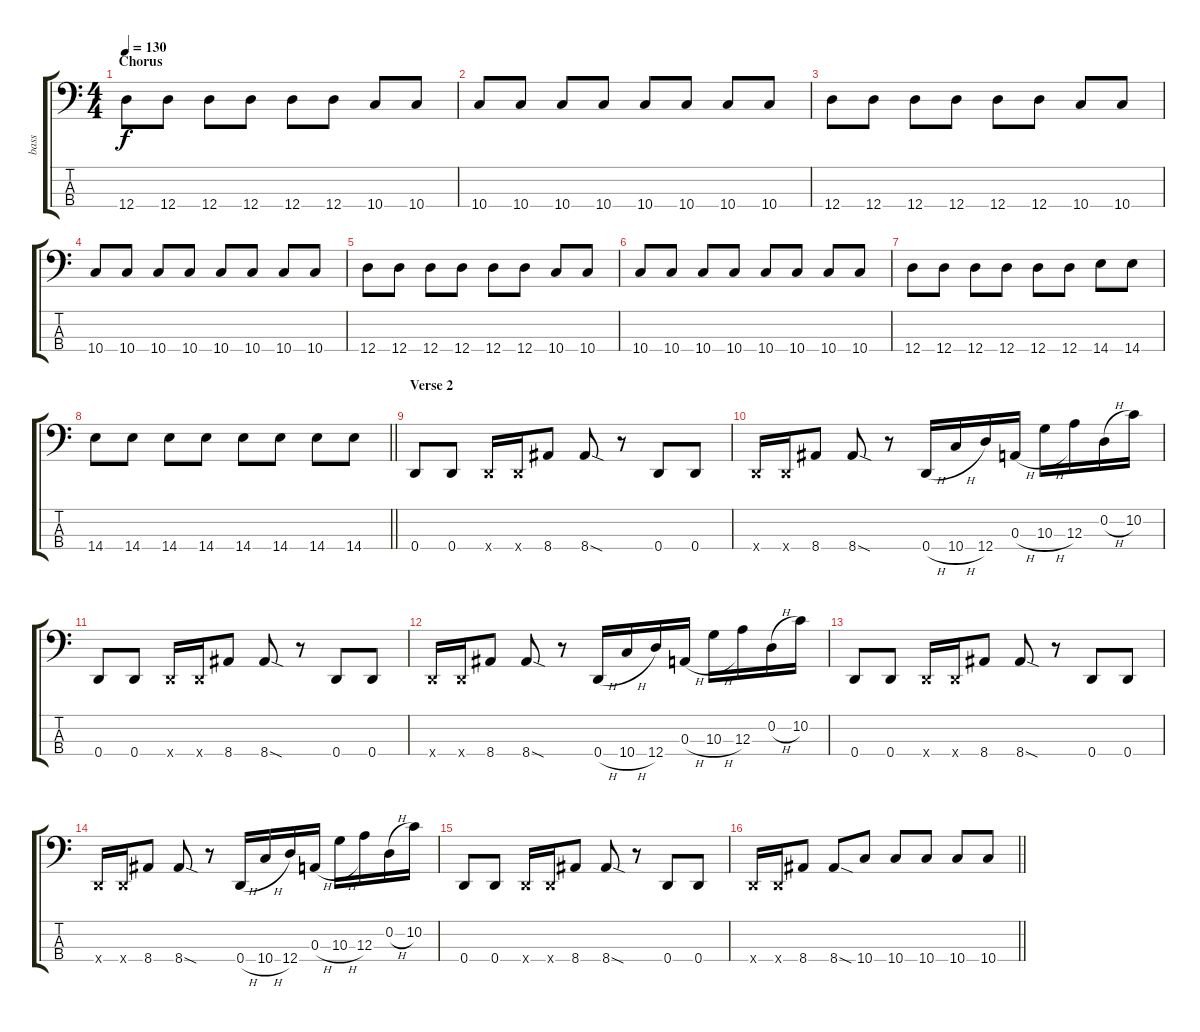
\track ("bass" "bass") {instrument electricbasspick}
\staff {score tabs}
\tuning (G2 D2 A1 D1) {hide}
\ts (4 4)
\section ("" "Chorus")
\tempo 130
\clef f4
\ks c
12.4.8{dy f} 12.4.8 12.4.8 12.4.8 12.4.8 12.4.8 10.4.8 10.4.8 |
10.4.8 10.4.8 10.4.8 10.4.8 10.4.8 10.4.8 10.4.8 10.4.8 |
12.4.8 12.4.8 12.4.8 12.4.8 12.4.8 12.4.8 10.4.8 10.4.8 |
10.4.8 10.4.8 10.4.8 10.4.8 10.4.8 10.4.8 10.4.8 10.4.8 |
12.4.8 12.4.8 12.4.8 12.4.8 12.4.8 12.4.8 10.4.8 10.4.8 |
10.4.8 10.4.8 10.4.8 10.4.8 10.4.8 10.4.8 10.4.8 10.4.8 |
12.4.8 12.4.8 12.4.8 12.4.8 12.4.8 12.4.8 14.4.8 14.4.8 |
\barLineRight lightlight
14.4.8 14.4.8 14.4.8 14.4.8 14.4.8 14.4.8 14.4.8 14.4.8 |
\section ("" "Verse 2")
0.4.8 0.4.8 0.4{x}.16 0.4{x}.16 8.4.8 8.4{sod}.8 r.8 0.4.8 0.4.8 |
0.4{x}.16 0.4{x}.16 8.4.8 8.4{sod}.8 r.8 0.4{h}.16 10.4{h}.16 12.4.16 0.3{h}.16 10.3{h}.16 12.3.16 0.2{h}.16 10.2.16 |
0.4.8 0.4.8 0.4{x}.16 0.4{x}.16 8.4.8 8.4{sod}.8 r.8 0.4.8 0.4.8 |
0.4{x}.16 0.4{x}.16 8.4.8 8.4{sod}.8 r.8 0.4{h}.16 10.4{h}.16 12.4.16 0.3{h}.16 10.3{h}.16 12.3.16 0.2{h}.16 10.2.16 |
0.4.8 0.4.8 0.4{x}.16 0.4{x}.16 8.4.8 8.4{sod}.8 r.8 0.4.8 0.4.8 |
0.4{x}.16 0.4{x}.16 8.4.8 8.4{sod}.8 r.8 0.4{h}.16 10.4{h}.16 12.4.16 0.3{h}.16 10.3{h}.16 12.3.16 0.2{h}.16 10.2.16 |
0.4.8 0.4.8 0.4{x}.16 0.4{x}.16 8.4.8 8.4{sod}.8 r.8 0.4.8 0.4.8 |
\barLineRight lightlight
0.4{x}.16 0.4{x}.16 8.4.8 8.4{sod}.8 10.4.8 10.4.8 10.4.8 10.4.8 10.4.8
